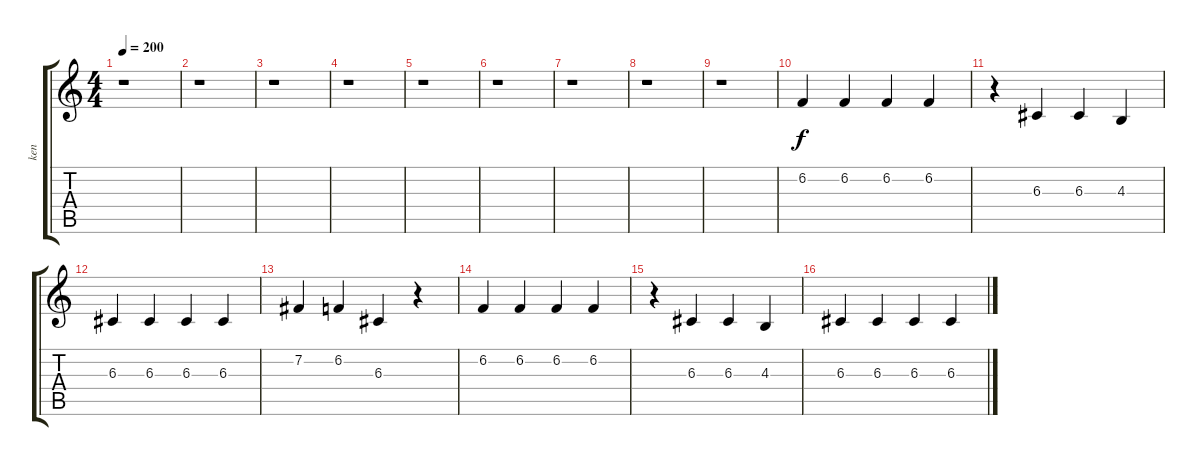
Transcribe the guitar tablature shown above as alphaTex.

\track ("ken" "ken") {instrument sopranosax}
\staff {score tabs}
\tuning (E4 B3 G3 D3 A2 E2) {hide}
\ts (4 4)
\tempo 200
\clef g2
\ks c
r.1{dy f instrument sopranosax} |
r.1 |
r.1 |
r.1 |
r.1 |
r.1 |
r.1 |
r.1 |
r.1 |
6.2.4 6.2.4 6.2.4 6.2.4 |
r.4 6.3.4 6.3.4 4.3.4 |
6.3.4 6.3.4 6.3.4 6.3.4 |
7.2.4 6.2.4 6.3.4 r.4 |
6.2.4 6.2.4 6.2.4 6.2.4 |
r.4 6.3.4 6.3.4 4.3.4 |
6.3.4 6.3.4 6.3.4 6.3.4
